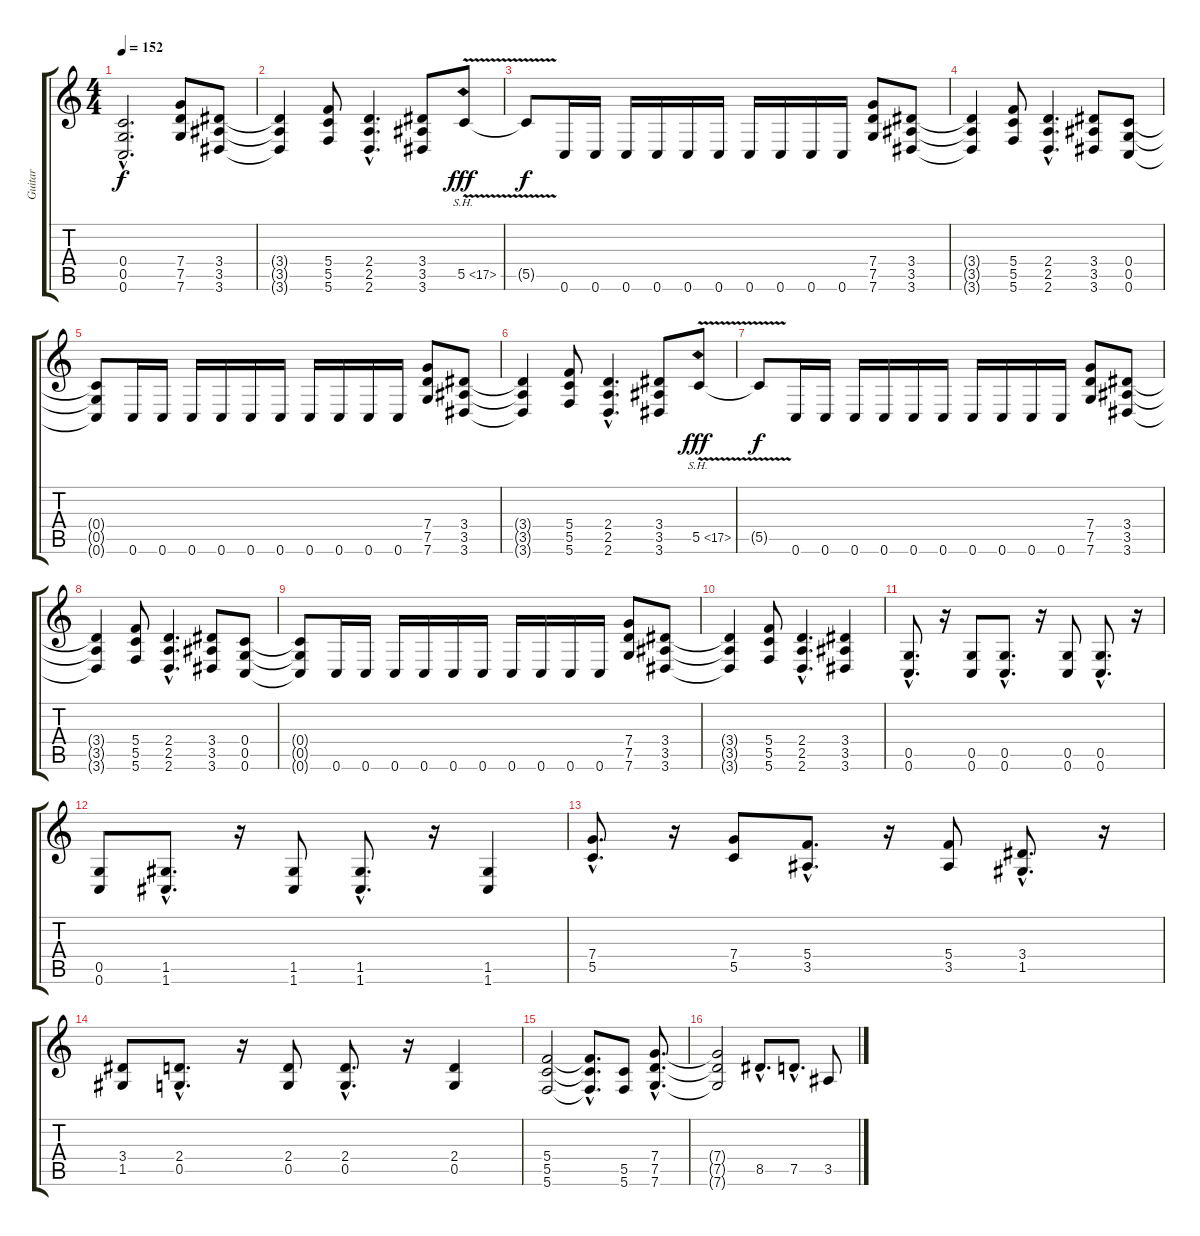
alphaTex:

\track ("Guitar" "Guitar") {instrument distortionguitar}
\staff {score tabs}
\tuning (D4 A3 F3 C3 G2 C2) {hide}
\ts (4 4)
\tempo 152
\clef g2
\ks c
(0.4{hac} 0.5{hac} 0.6{hac}).2{d dy f instrument distortionguitar} (7.4 7.5 7.6).8 (3.4 3.5 3.6).8 |
(3.4{t} 3.5{t} 3.6{t}).4 (5.4 5.5 5.6).8 (2.4{hac} 2.5{hac} 2.6{hac}).4{d} (3.4 3.5 3.6).8 5.5{sh 12 v}.8{dy fff} |
5.5{t}.8{dy f} 0.6.16 0.6.16 0.6.16 0.6.16 0.6.16 0.6.16 0.6.16 0.6.16 0.6.16 0.6.16 (7.4 7.5 7.6).8 (3.4 3.5 3.6).8 |
(3.4{t} 3.5{t} 3.6{t}).4 (5.4 5.5 5.6).8 (2.4{hac} 2.5{hac} 2.6{hac}).4{d} (3.4 3.5 3.6).8 (0.4 0.5 0.6).8 |
(0.4{t} 0.5{t} 0.6{t}).8 0.6.16 0.6.16 0.6.16 0.6.16 0.6.16 0.6.16 0.6.16 0.6.16 0.6.16 0.6.16 (7.4 7.5 7.6).8 (3.4 3.5 3.6).8 |
(3.4{t} 3.5{t} 3.6{t}).4 (5.4 5.5 5.6).8 (2.4{hac} 2.5{hac} 2.6{hac}).4{d} (3.4 3.5 3.6).8 5.5{sh 12 v}.8{dy fff} |
5.5{t}.8{dy f} 0.6.16 0.6.16 0.6.16 0.6.16 0.6.16 0.6.16 0.6.16 0.6.16 0.6.16 0.6.16 (7.4 7.5 7.6).8 (3.4 3.5 3.6).8 |
(3.4{t} 3.5{t} 3.6{t}).4 (5.4 5.5 5.6).8 (2.4{hac} 2.5{hac} 2.6{hac}).4{d} (3.4 3.5 3.6).8 (0.4 0.5 0.6).8 |
(0.4{t} 0.5{t} 0.6{t}).8 0.6.16 0.6.16 0.6.16 0.6.16 0.6.16 0.6.16 0.6.16 0.6.16 0.6.16 0.6.16 (7.4 7.5 7.6).8 (3.4 3.5 3.6).8 |
(3.4{t} 3.5{t} 3.6{t}).4 (5.4 5.5 5.6).8 (2.4{hac} 2.5{hac} 2.6{hac}).4{d} (3.4 3.5 3.6).4 |
(0.5{hac} 0.6{hac}).8{d volume 16 balance 8} r.16 (0.5 0.6).8 (0.5{hac} 0.6{hac}).8{d} r.16 (0.5 0.6).8 (0.5{hac} 0.6{hac}).8{d} r.16 |
(0.5 0.6).8 (1.5{hac} 1.6{hac}).8{d} r.16 (1.5 1.6).8 (1.5{hac} 1.6{hac}).8{d} r.16 (1.5 1.6).4 |
(7.4{hac} 5.5{hac}).8{d} r.16 (7.4 5.5).8 (5.4{hac} 3.5{hac}).8{d} r.16 (5.4 3.5).8 (3.4{hac} 1.5{hac}).8{d} r.16 |
(3.4 1.5).8 (2.4{hac} 0.5{hac}).8{d} r.16 (2.4 0.5).8 (2.4{hac} 0.5{hac}).8{d} r.16 (2.4 0.5).4 |
(5.4 5.5 5.6).2 (5.4{hac t} 5.5{hac t} 5.6{hac t}).8{d} (5.5 5.6).8 (7.4{hac} 7.5{hac} 7.6{hac}).8{d} |
(7.4{t} 7.5{t} 7.6{t}).2 8.5{hac}.8{d} 7.5{hac}.8{d} 3.5.8
